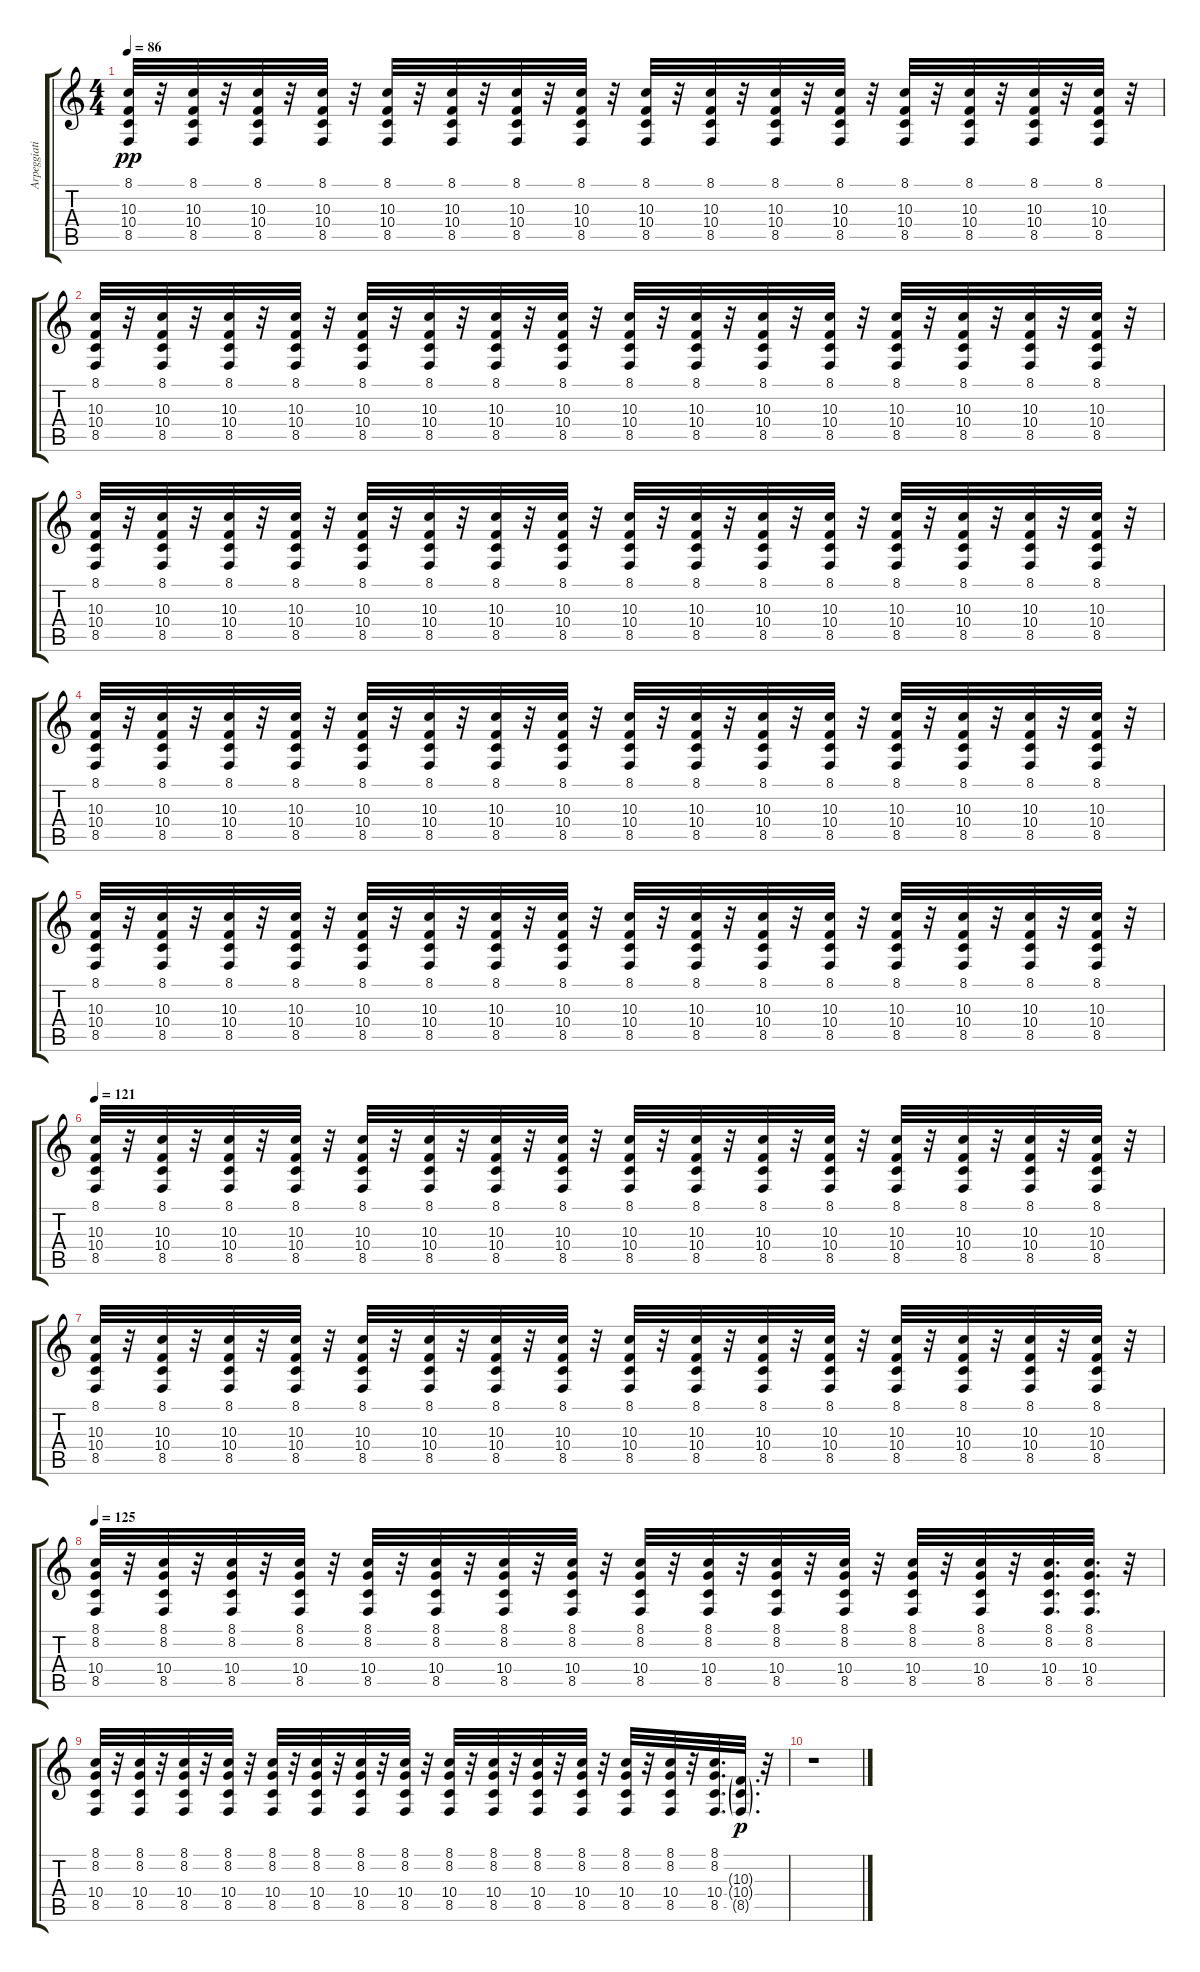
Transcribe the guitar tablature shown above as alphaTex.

\track ("Arpeggiation" "Arpeggiati") {instrument accordion}
\staff {score tabs}
\tuning (E4 B3 G3 D3 A2 E2) {hide}
\ts (4 4)
\tempo 86
\clef g2
\ks c
(8.1 10.3 10.4 8.5).32{dy pp} r.32 (8.1 10.3 10.4 8.5).32 r.32 (8.1 10.3 10.4 8.5).32 r.32 (8.1 10.3 10.4 8.5).32 r.32 (8.1 10.3 10.4 8.5).32 r.32 (8.1 10.3 10.4 8.5).32 r.32 (8.1 10.3 10.4 8.5).32 r.32 (8.1 10.3 10.4 8.5).32 r.32 (8.1 10.3 10.4 8.5).32 r.32 (8.1 10.3 10.4 8.5).32 r.32 (8.1 10.3 10.4 8.5).32 r.32 (8.1 10.3 10.4 8.5).32 r.32 (8.1 10.3 10.4 8.5).32 r.32 (8.1 10.3 10.4 8.5).32 r.32 (8.1 10.3 10.4 8.5).32 r.32 (8.1 10.3 10.4 8.5).32 r.32 |
(8.1 10.3 10.4 8.5).32 r.32 (8.1 10.3 10.4 8.5).32 r.32 (8.1 10.3 10.4 8.5).32 r.32 (8.1 10.3 10.4 8.5).32 r.32 (8.1 10.3 10.4 8.5).32 r.32 (8.1 10.3 10.4 8.5).32 r.32 (8.1 10.3 10.4 8.5).32 r.32 (8.1 10.3 10.4 8.5).32 r.32 (8.1 10.3 10.4 8.5).32 r.32 (8.1 10.3 10.4 8.5).32 r.32 (8.1 10.3 10.4 8.5).32 r.32 (8.1 10.3 10.4 8.5).32 r.32 (8.1 10.3 10.4 8.5).32 r.32 (8.1 10.3 10.4 8.5).32 r.32 (8.1 10.3 10.4 8.5).32 r.32 (8.1 10.3 10.4 8.5).32 r.32 |
(8.1 10.3 10.4 8.5).32 r.32 (8.1 10.3 10.4 8.5).32 r.32 (8.1 10.3 10.4 8.5).32 r.32 (8.1 10.3 10.4 8.5).32 r.32 (8.1 10.3 10.4 8.5).32 r.32 (8.1 10.3 10.4 8.5).32 r.32 (8.1 10.3 10.4 8.5).32 r.32 (8.1 10.3 10.4 8.5).32 r.32 (8.1 10.3 10.4 8.5).32 r.32 (8.1 10.3 10.4 8.5).32 r.32 (8.1 10.3 10.4 8.5).32 r.32 (8.1 10.3 10.4 8.5).32 r.32 (8.1 10.3 10.4 8.5).32 r.32 (8.1 10.3 10.4 8.5).32 r.32 (8.1 10.3 10.4 8.5).32 r.32 (8.1 10.3 10.4 8.5).32 r.32 |
(8.1 10.3 10.4 8.5).32 r.32 (8.1 10.3 10.4 8.5).32 r.32 (8.1 10.3 10.4 8.5).32 r.32 (8.1 10.3 10.4 8.5).32 r.32 (8.1 10.3 10.4 8.5).32 r.32 (8.1 10.3 10.4 8.5).32 r.32 (8.1 10.3 10.4 8.5).32 r.32 (8.1 10.3 10.4 8.5).32 r.32 (8.1 10.3 10.4 8.5).32 r.32 (8.1 10.3 10.4 8.5).32 r.32 (8.1 10.3 10.4 8.5).32 r.32 (8.1 10.3 10.4 8.5).32 r.32 (8.1 10.3 10.4 8.5).32 r.32 (8.1 10.3 10.4 8.5).32 r.32 (8.1 10.3 10.4 8.5).32 r.32 (8.1 10.3 10.4 8.5).32 r.32 |
(8.1 10.3 10.4 8.5).32 r.32 (8.1 10.3 10.4 8.5).32 r.32 (8.1 10.3 10.4 8.5).32 r.32 (8.1 10.3 10.4 8.5).32 r.32 (8.1 10.3 10.4 8.5).32 r.32 (8.1 10.3 10.4 8.5).32 r.32 (8.1 10.3 10.4 8.5).32 r.32 (8.1 10.3 10.4 8.5).32 r.32 (8.1 10.3 10.4 8.5).32 r.32 (8.1 10.3 10.4 8.5).32 r.32 (8.1 10.3 10.4 8.5).32 r.32 (8.1 10.3 10.4 8.5).32 r.32 (8.1 10.3 10.4 8.5).32 r.32 (8.1 10.3 10.4 8.5).32 r.32 (8.1 10.3 10.4 8.5).32 r.32 (8.1 10.3 10.4 8.5).32 r.32 |
\tempo 121
(8.1 10.3 10.4 8.5).32 r.32 (8.1 10.3 10.4 8.5).32 r.32 (8.1 10.3 10.4 8.5).32 r.32 (8.1 10.3 10.4 8.5).32 r.32 (8.1 10.3 10.4 8.5).32 r.32 (8.1 10.3 10.4 8.5).32 r.32 (8.1 10.3 10.4 8.5).32 r.32 (8.1 10.3 10.4 8.5).32 r.32 (8.1 10.3 10.4 8.5).32 r.32 (8.1 10.3 10.4 8.5).32 r.32 (8.1 10.3 10.4 8.5).32 r.32 (8.1 10.3 10.4 8.5).32 r.32 (8.1 10.3 10.4 8.5).32 r.32 (8.1 10.3 10.4 8.5).32 r.32 (8.1 10.3 10.4 8.5).32 r.32 (8.1 10.3 10.4 8.5).32 r.32 |
(8.1 10.3 10.4 8.5).32 r.32 (8.1 10.3 10.4 8.5).32 r.32 (8.1 10.3 10.4 8.5).32 r.32 (8.1 10.3 10.4 8.5).32 r.32 (8.1 10.3 10.4 8.5).32 r.32 (8.1 10.3 10.4 8.5).32 r.32 (8.1 10.3 10.4 8.5).32 r.32 (8.1 10.3 10.4 8.5).32 r.32 (8.1 10.3 10.4 8.5).32 r.32 (8.1 10.3 10.4 8.5).32 r.32 (8.1 10.3 10.4 8.5).32 r.32 (8.1 10.3 10.4 8.5).32 r.32 (8.1 10.3 10.4 8.5).32 r.32 (8.1 10.3 10.4 8.5).32 r.32 (8.1 10.3 10.4 8.5).32 r.32 (8.1 10.3 10.4 8.5).32 r.32 |
\tempo 125
(8.1 8.2 10.4 8.5).32 r.32 (8.1 8.2 10.4 8.5).32 r.32 (8.1 8.2 10.4 8.5).32 r.32 (8.1 8.2 10.4 8.5).32 r.32 (8.1 8.2 10.4 8.5).32 r.32 (8.1 8.2 10.4 8.5).32 r.32 (8.1 8.2 10.4 8.5).32 r.32 (8.1 8.2 10.4 8.5).32 r.32 (8.1 8.2 10.4 8.5).32 r.32 (8.1 8.2 10.4 8.5).32 r.32 (8.1 8.2 10.4 8.5).32 r.32 (8.1 8.2 10.4 8.5).32 r.32 (8.1 8.2 10.4 8.5).32 r.32 (8.1 8.2 10.4 8.5).32 r.32 (8.1 8.2 10.4 8.5).32{d} (8.1 8.2 10.4 8.5).32{d} r.32 |
(8.1 8.2 10.4 8.5).32 r.32 (8.1 8.2 10.4 8.5).32 r.32 (8.1 8.2 10.4 8.5).32 r.32 (8.1 8.2 10.4 8.5).32 r.32 (8.1 8.2 10.4 8.5).32 r.32 (8.1 8.2 10.4 8.5).32 r.32 (8.1 8.2 10.4 8.5).32 r.32 (8.1 8.2 10.4 8.5).32 r.32 (8.1 8.2 10.4 8.5).32 r.32 (8.1 8.2 10.4 8.5).32 r.32 (8.1 8.2 10.4 8.5).32 r.32 (8.1 8.2 10.4 8.5).32 r.32 (8.1 8.2 10.4 8.5).32 r.32 (8.1 8.2 10.4 8.5).32 r.32 (8.1 8.2 10.4 8.5).32{d} (10.3{g} 10.4{g} 8.5{g}).32{d dy p} r.32 |
r.1
